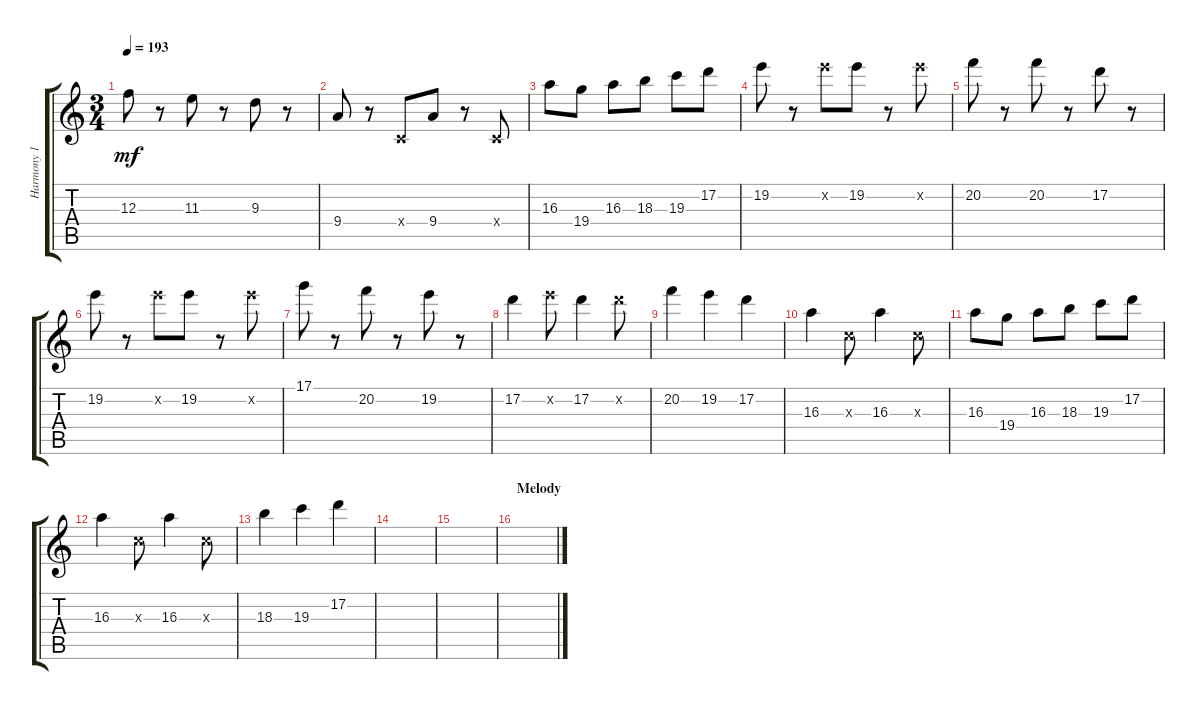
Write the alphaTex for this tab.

\track ("Harmony 1" "Harmony 1") {instrument distortionguitar}
\staff {score tabs}
\tuning (D4 A3 F3 C3 G2 C2) {hide}
\ts (3 4)
\tempo 193
\clef g2
\ks c
12.3.8{dy mf} r.8 11.3.8 r.8 9.3.8 r.8 |
9.4.8 r.8 0.4{x}.8 9.4.8 r.8 0.4{x}.8 |
16.3.8 19.4.8 16.3.8 18.3.8 19.3.8 17.2.8 |
19.2.8 r.8 19.2{x}.8 19.2.8 r.8 19.2{x}.8 |
20.2.8 r.8 20.2.8 r.8 17.2.8 r.8 |
19.2.8 r.8 19.2{x}.8 19.2.8 r.8 19.2{x}.8 |
17.1.8 r.8 20.2.8 r.8 19.2.8 r.8 |
17.2.4 19.2{x}.8 17.2.4 17.2{x}.8 |
20.2.4 19.2.4 17.2.4 |
16.3.4 7.3{x}.8 16.3.4 7.3{x}.8 |
16.3.8 19.4.8 16.3.8 18.3.8 19.3.8 17.2.8 |
16.3.4 7.3{x}.8 16.3.4 7.3{x}.8 |
18.3.4 19.3.4 17.2.4 |
|
|
\section ("" "Melody")
